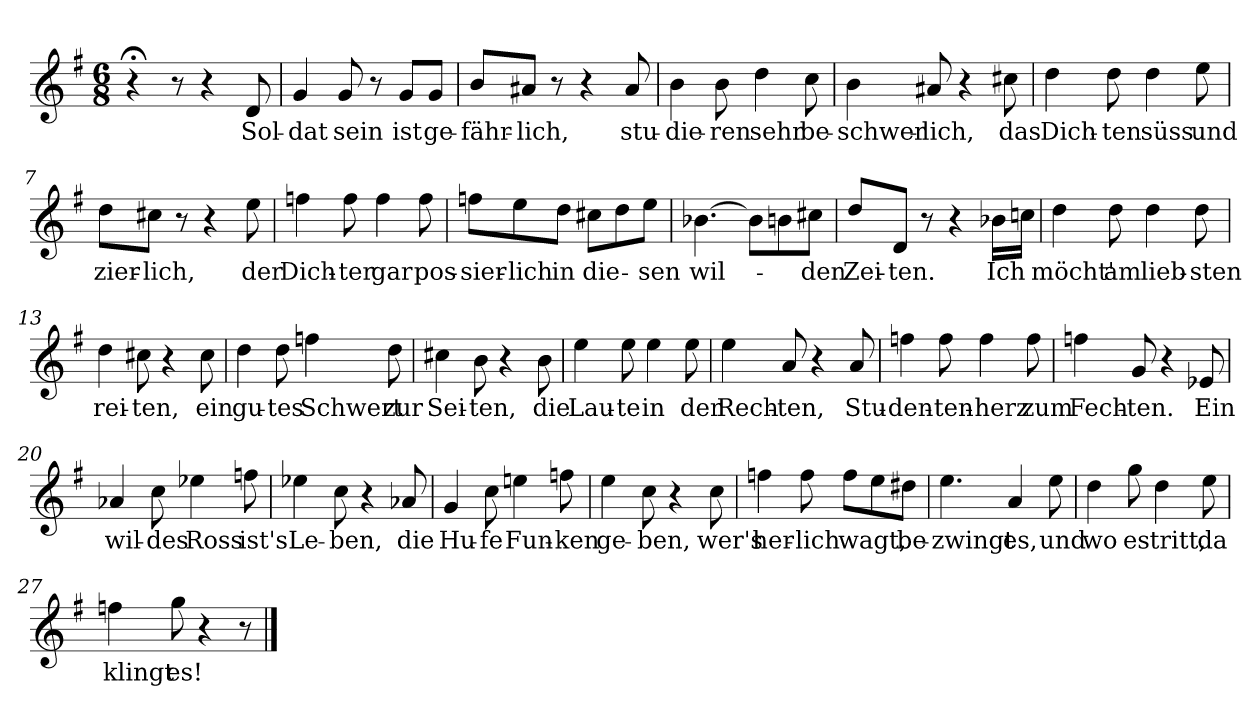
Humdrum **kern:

**kern	**text
*part1	*part1
*staff1	*staff1
*clefG2	*
*k[f#]	*
*M6/8	*
=1	=1
4r;<	.
8r	.
4r	.
!	!LO:LY:b
8d/	Sol-
=2	=2
!	!LO:LY:b
4g/	-dat
!	!LO:LY:b
8g/	sein
8r	.
!	!LO:LY:b
8g/L	ist
!	!LO:LY:b
8g/J	ge-
=3	=3
!	!LO:LY:b
8b/L	-fähr-
!	!LO:LY:b
8a#X/J	-lich,
8r	.
4r	.
!	!LO:LY:b
8a#/	stu-
=4	=4
!	!LO:LY:b
4b\	-die-
!	!LO:LY:b
8b\	-ren
!	!LO:LY:b
4dd\	sehr
!	!LO:LY:b
8cc\	be-
=5	=5
!	!LO:LY:b
4b\	-schwer-
!	!LO:LY:b
8a#X/	-lich,
4r	.
!	!LO:LY:b
8cc#X\	das
=6	=6
!	!LO:LY:b
4dd\	Dich-
!	!LO:LY:b
8dd\	-ten
!	!LO:LY:b
4dd\	süss
!	!LO:LY:b
8ee\	und
=7	=7
!	!LO:LY:b
8dd\L	zier-
!	!LO:LY:b
8cc#X\J	-lich,
8r	.
4r	.
!	!LO:LY:b
8ee\	der
!!LO:LB:g=z
=8	=8
!	!LO:LY:b
4ffn\	Dich-
!	!LO:LY:b
8ff\	-ter
!	!LO:LY:b
4ff\	gar
!	!LO:LY:b
8ff\	pos-
=9	=9
!	!LO:LY:b
8ffn\L	-sier-
!	!LO:LY:b
8ee\	-lich
!	!LO:LY:b
8dd\J	in
!	!LO:LY:b
8cc#X\L	die-
8dd\	.
!	!LO:LY:b
8ee\J	-sen
=10	=10
!	!LO:LY:b
[4.b-X\	wil-
8b-\L]	.
8bn\	.
!	!LO:LY:b
8cc#X\J	-den
=11	=11
!	!LO:LY:b
8dd/L	Zei-
!	!LO:LY:b
8d/J	-ten.
8r	.
4r	.
!	!LO:LY:b
16b-X\LL	Ich
16ccn\JJ	.
=12	=12
!	!LO:LY:b
4dd\	möcht'
!	!LO:LY:b
8dd\	am
!	!LO:LY:b
4dd\	lieb-
!	!LO:LY:b
8dd\	-sten
=13	=13
!	!LO:LY:b
4dd\	rei-
!	!LO:LY:b
8cc#X\	-ten,
4r	.
!	!LO:LY:b
8cc#\	ein
!!LO:LB:g=z
=14	=14
!	!LO:LY:b
4dd\	gu-
!	!LO:LY:b
8dd\	-tes
!	!LO:LY:b
4ffn\	Schwert
!	!LO:LY:b
8dd\	zur
=15	=15
!	!LO:LY:b
4cc#X\	Sei-
!	!LO:LY:b
8b\	-ten,
4r	.
!	!LO:LY:b
8b\	die
=16	=16
!	!LO:LY:b
4ee\	Lau-
!	!LO:LY:b
8ee\	-te
!	!LO:LY:b
4ee\	in
!	!LO:LY:b
8ee\	der
=17	=17
!	!LO:LY:b
4ee\	Rech-
!	!LO:LY:b
8a/	-ten,
4r	.
!	!LO:LY:b
8a/	Stu-
=18	=18
!	!LO:LY:b
4ffn\	-den-
!	!LO:LY:b
8ff\	-ten-
!	!LO:LY:b
4ff\	-herz
!	!LO:LY:b
8ff\	zum
=19	=19
!	!LO:LY:b
4ffn\	Fech-
!	!LO:LY:b
8g/	-ten.
4r	.
!	!LO:LY:b
8e-X/	Ein
=20	=20
!	!LO:LY:b
4a-X/	wil-
!	!LO:LY:b
8cc\	-des
!	!LO:LY:b
4ee-X\	Ross
!	!LO:LY:b
8ffn\	ist's
!!LO:LB:g=z
=21	=21
!	!LO:LY:b
4ee-X\	Le-
!	!LO:LY:b
8cc\	-ben,
4r	.
!	!LO:LY:b
8a-X/	die
=22	=22
!	!LO:LY:b
4g/	Hu-
!	!LO:LY:b
8cc\	-fe
!	!LO:LY:b
4een\	Fun-
!	!LO:LY:b
8ffn\	-ken
=23	=23
!	!LO:LY:b
4ee\	ge-
!	!LO:LY:b
8cc\	-ben,
4r	.
!	!LO:LY:b
8cc\	wer's
=24	=24
!	!LO:LY:b
4ffn\	her-
!	!LO:LY:b
8ff\	-lich
!	!LO:LY:b
8ff\L	wagt,
8ee\	.
!	!LO:LY:b
8dd#X\J	be-
=25	=25
!	!LO:LY:b
4.ee\	-zwingt
!	!LO:LY:b
4a/	es,
!	!LO:LY:b
8ee\	und
=26	=26
!	!LO:LY:b
4dd\	wo
!	!LO:LY:b
8gg\	es
!	!LO:LY:b
4dd\	tritt,
!	!LO:LY:b
8ee\	da
=27	=27
!	!LO:LY:b
4ffn\	klingt
!	!LO:LY:b
8gg\	es!
4r	.
8r	.
==	==
*-	*-
